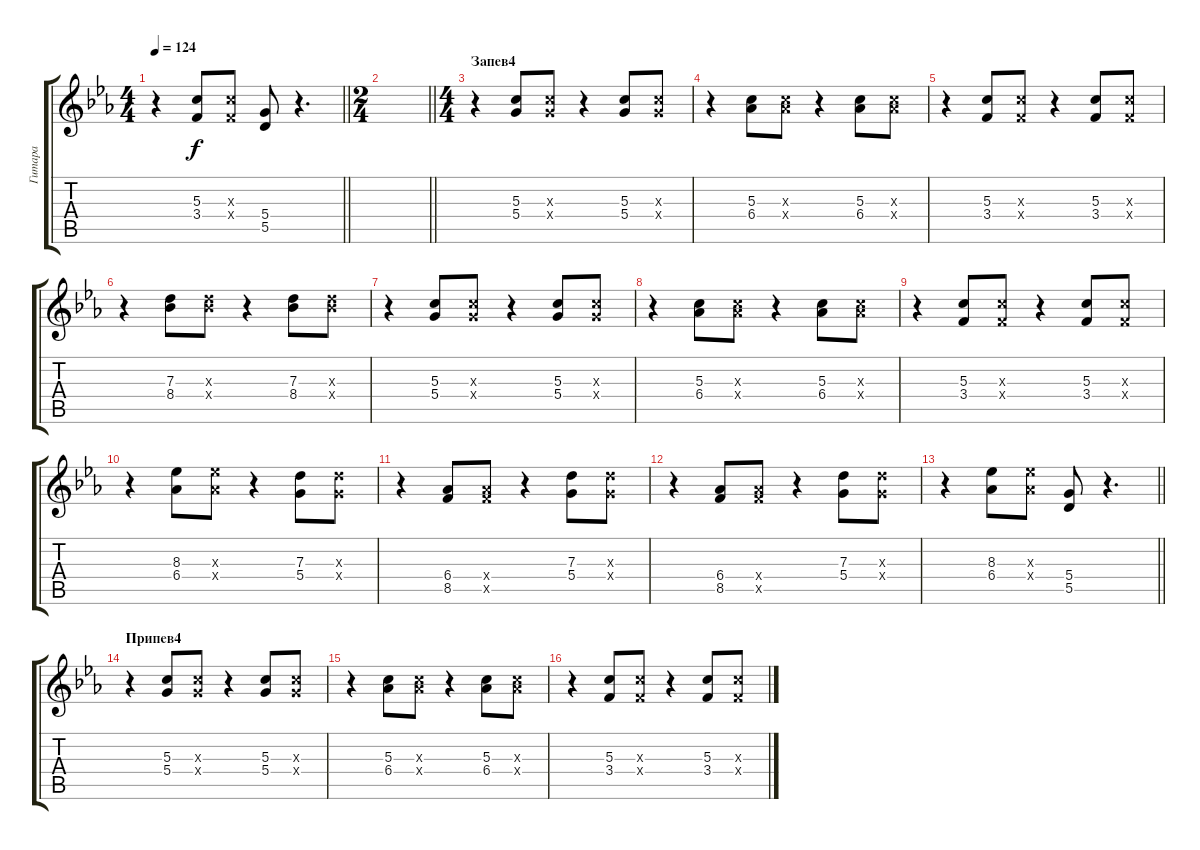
\track ("Гитара" "Гитара") {instrument overdrivenguitar}
\staff {score tabs}
\tuning (E4 B3 G3 D3 A2 E2) {hide}
\ts (4 4)
\tempo 124
\clef g2
\barLineRight lightlight
\ks cminor
r.4{dy f} (5.3 3.4).8 (5.3{x} 3.4{x}).8 (5.4 5.5).8 r.4{d} |
\ts (2 4)
\barLineRight lightlight
|
\ts (4 4)
\section ("" "Запев4")
r.4 (5.3 5.4).8 (5.3{x} 5.4{x}).8 r.4 (5.3 5.4).8 (5.3{x} 5.4{x}).8 |
r.4 (5.3 6.4).8 (5.3{x} 6.4{x}).8 r.4 (5.3 6.4).8 (5.3{x} 6.4{x}).8 |
r.4 (5.3 3.4).8 (5.3{x} 3.4{x}).8 r.4 (5.3 3.4).8 (5.3{x} 3.4{x}).8 |
r.4 (7.3 8.4).8 (7.3{x} 8.4{x}).8 r.4 (7.3 8.4).8 (7.3{x} 8.4{x}).8 |
r.4 (5.3 5.4).8 (5.3{x} 5.4{x}).8 r.4 (5.3 5.4).8 (5.3{x} 5.4{x}).8 |
r.4 (5.3 6.4).8 (5.3{x} 6.4{x}).8 r.4 (5.3 6.4).8 (5.3{x} 6.4{x}).8 |
r.4 (5.3 3.4).8 (5.3{x} 3.4{x}).8 r.4 (5.3 3.4).8 (5.3{x} 3.4{x}).8 |
r.4 (8.3 6.4).8 (8.3{x} 6.4{x}).8 r.4 (7.3 5.4).8 (7.3{x} 5.4{x}).8 |
r.4 (6.4 8.5).8 (6.4{x} 8.5{x}).8 r.4 (7.3 5.4).8 (7.3{x} 5.4{x}).8 |
r.4 (6.4 8.5).8 (6.4{x} 8.5{x}).8 r.4 (7.3 5.4).8 (7.3{x} 5.4{x}).8 |
\barLineRight lightlight
r.4 (8.3 6.4).8 (8.3{x} 6.4{x}).8 (5.4 5.5).8 r.4{d} |
\section ("" "Припев4")
r.4 (5.3 5.4).8 (5.3{x} 5.4{x}).8 r.4 (5.3 5.4).8 (5.3{x} 5.4{x}).8 |
r.4 (5.3 6.4).8 (5.3{x} 6.4{x}).8 r.4 (5.3 6.4).8 (5.3{x} 6.4{x}).8 |
r.4 (5.3 3.4).8 (5.3{x} 3.4{x}).8 r.4 (5.3 3.4).8 (5.3{x} 3.4{x}).8
